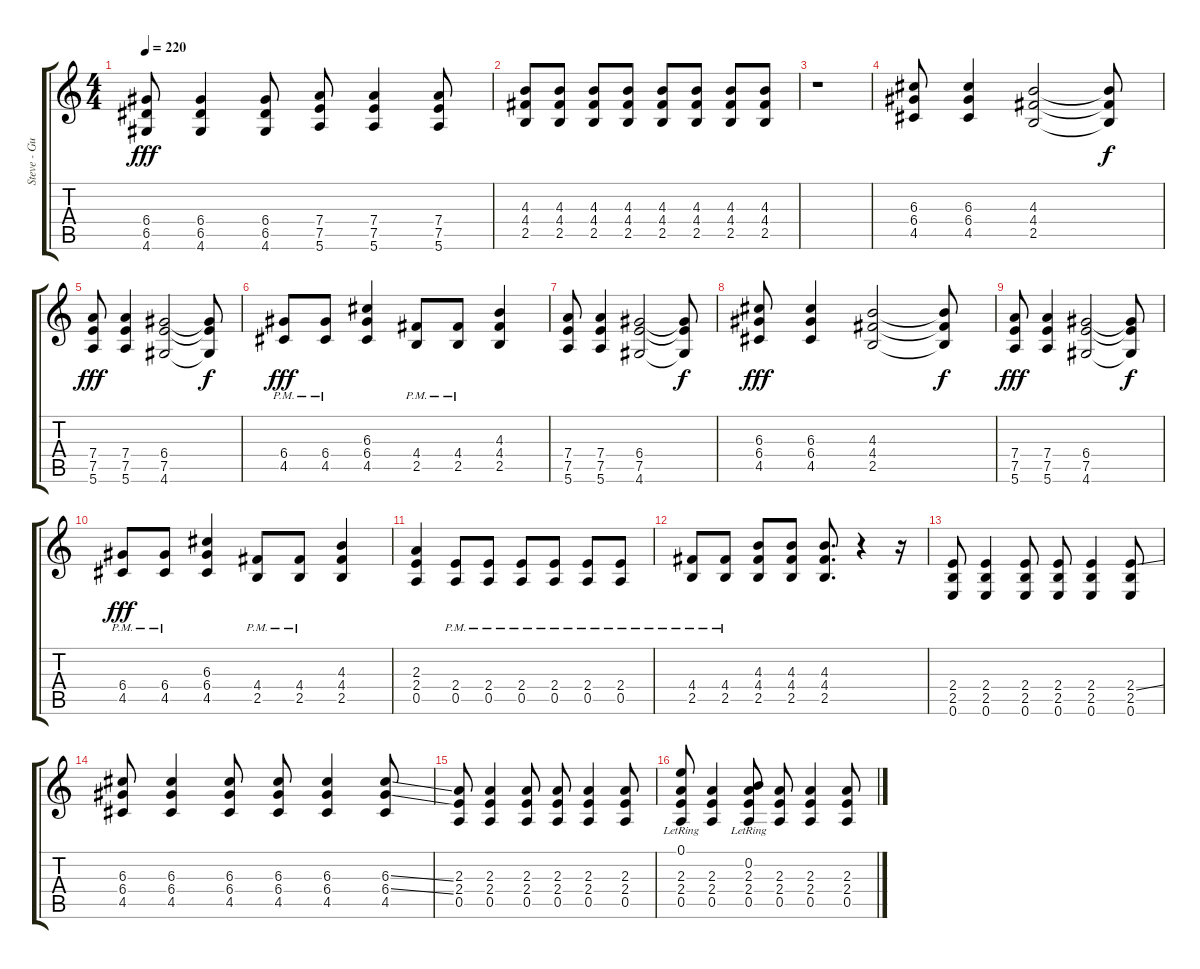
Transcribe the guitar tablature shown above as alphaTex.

\track ("Steve - Guitar" "Steve - Gu") {instrument distortionguitar}
\staff {score tabs}
\tuning (E4 B3 G3 D3 A2 E2) {hide}
\ts (4 4)
\tempo 220
\clef g2
\ks c
(6.4 6.5 4.6).8{dy fff} (6.4 6.5 4.6).4 (6.4 6.5 4.6).8 (7.4 7.5 5.6).8 (7.4 7.5 5.6).4 (7.4 7.5 5.6).8 |
(4.3 4.4 2.5).8 (4.3 4.4 2.5).8 (4.3 4.4 2.5).8 (4.3 4.4 2.5).8 (4.3 4.4 2.5).8 (4.3 4.4 2.5).8 (4.3 4.4 2.5).8 (4.3 4.4 2.5).8 |
r.1 |
(6.3 6.4 4.5).8 (6.3 6.4 4.5).4 (4.3 4.4 2.5).2 (4.3{t} 4.4{t} 2.5{t}).8{dy f} |
(7.4 7.5 5.6).8{dy fff} (7.4 7.5 5.6).4 (6.4 7.5 4.6).2 (6.4{t} 7.5{t} 4.6{t}).8{dy f} |
(6.4{pm} 4.5{pm}).8{dy fff} (6.4{pm} 4.5{pm}).8 (6.3 6.4 4.5).4 (4.4{pm} 2.5{pm}).8 (4.4{pm} 2.5{pm}).8 (4.3 4.4 2.5).4 |
(7.4 7.5 5.6).8 (7.4 7.5 5.6).4 (6.4 7.5 4.6).2 (6.4{t} 7.5{t} 4.6{t}).8{dy f} |
(6.3 6.4 4.5).8{dy fff} (6.3 6.4 4.5).4 (4.3 4.4 2.5).2 (4.3{t} 4.4{t} 2.5{t}).8{dy f} |
(7.4 7.5 5.6).8{dy fff} (7.4 7.5 5.6).4 (6.4 7.5 4.6).2 (6.4{t} 7.5{t} 4.6{t}).8{dy f} |
(6.4{pm} 4.5{pm}).8{dy fff} (6.4{pm} 4.5{pm}).8 (6.3 6.4 4.5).4 (4.4{pm} 2.5{pm}).8 (4.4{pm} 2.5{pm}).8 (4.3 4.4 2.5).4 |
(2.3 2.4 0.5).4 (2.4{pm} 0.5{pm}).8 (2.4{pm} 0.5{pm}).8 (2.4{pm} 0.5{pm}).8 (2.4{pm} 0.5{pm}).8 (2.4{pm} 0.5{pm}).8 (2.4{pm} 0.5{pm}).8 |
(4.4{pm} 2.5{pm}).8 (4.4{pm} 2.5{pm}).8 (4.3 4.4 2.5).8 (4.3 4.4 2.5).8 (4.3 4.4 2.5).8{d} r.4 r.16 |
(2.4 2.5 0.6).8 (2.4 2.5 0.6).4 (2.4 2.5 0.6).8 (2.4 2.5 0.6).8 (2.4 2.5 0.6).4 (2.4{ss} 2.5 0.6).8 |
(6.3 6.4 4.5).8 (6.3 6.4 4.5).4 (6.3 6.4 4.5).8 (6.3 6.4 4.5).8 (6.3 6.4 4.5).4 (6.3{ss} 6.4{ss} 4.5).8 |
(2.3 2.4 0.5).8 (2.3 2.4 0.5).4 (2.3 2.4 0.5).8 (2.3 2.4 0.5).8 (2.3 2.4 0.5).4 (2.3 2.4 0.5).8 |
(0.1{lr} 2.3 2.4 0.5).8 (2.3 2.4 0.5).4 (0.2{lr} 2.3 2.4 0.5).8 (2.3 2.4 0.5).8 (2.3 2.4 0.5).4 (2.3 2.4 0.5).8
